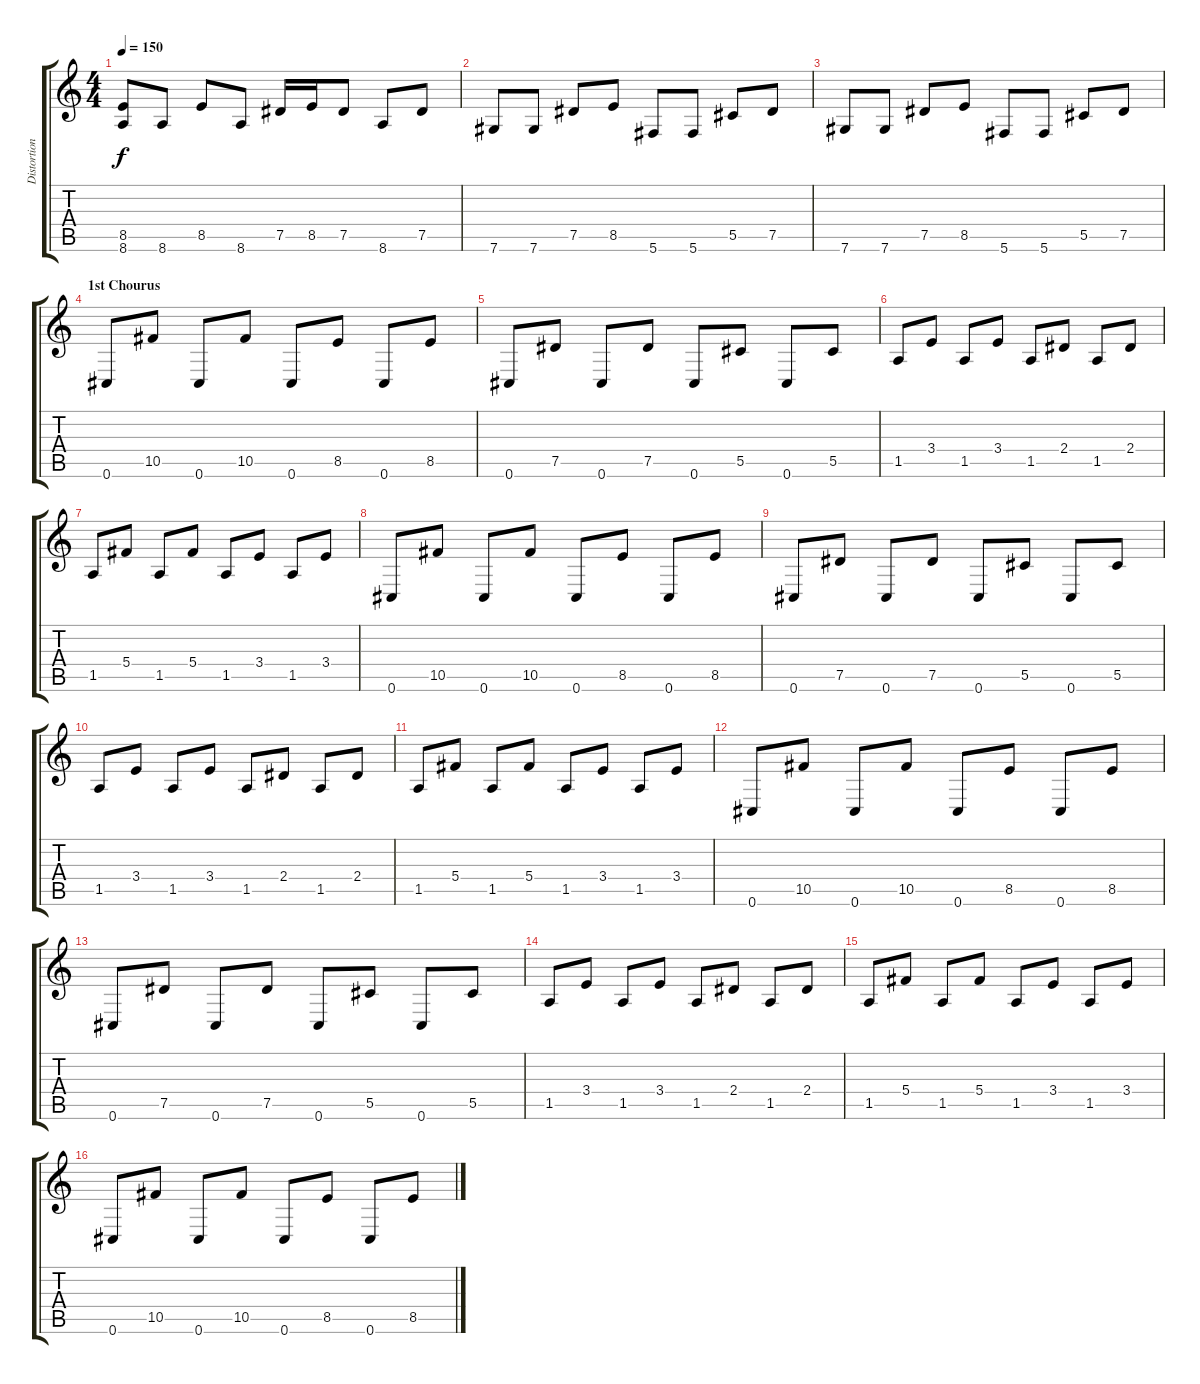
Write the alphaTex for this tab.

\track ("Distortion 2" "Distortion") {instrument distortionguitar}
\staff {score tabs}
\tuning (Eb4 Bb3 Gb3 Db3 Ab2 Db2) {hide}
\ts (4 4)
\tempo 150
\clef g2
\ks c
(8.5 8.6).8{dy f} 8.6.8 8.5.8 8.6.8 7.5.16 8.5.16 7.5.8 8.6.8 7.5.8 |
7.6.8 7.6.8 7.5.8 8.5.8 5.6.8 5.6.8 5.5.8 7.5.8 |
7.6.8 7.6.8 7.5.8 8.5.8 5.6.8 5.6.8 5.5.8 7.5.8 |
\section ("" "1st Chourus")
0.6.8 10.5.8 0.6.8 10.5.8 0.6.8 8.5.8 0.6.8 8.5.8 |
0.6.8 7.5.8 0.6.8 7.5.8 0.6.8 5.5.8 0.6.8 5.5.8 |
1.5.8 3.4.8 1.5.8 3.4.8 1.5.8 2.4.8 1.5.8 2.4.8 |
1.5.8 5.4.8 1.5.8 5.4.8 1.5.8 3.4.8 1.5.8 3.4.8 |
0.6.8 10.5.8 0.6.8 10.5.8 0.6.8 8.5.8 0.6.8 8.5.8 |
0.6.8 7.5.8 0.6.8 7.5.8 0.6.8 5.5.8 0.6.8 5.5.8 |
1.5.8 3.4.8 1.5.8 3.4.8 1.5.8 2.4.8 1.5.8 2.4.8 |
1.5.8 5.4.8 1.5.8 5.4.8 1.5.8 3.4.8 1.5.8 3.4.8 |
0.6.8 10.5.8 0.6.8 10.5.8 0.6.8 8.5.8 0.6.8 8.5.8 |
0.6.8 7.5.8 0.6.8 7.5.8 0.6.8 5.5.8 0.6.8 5.5.8 |
1.5.8 3.4.8 1.5.8 3.4.8 1.5.8 2.4.8 1.5.8 2.4.8 |
1.5.8 5.4.8 1.5.8 5.4.8 1.5.8 3.4.8 1.5.8 3.4.8 |
0.6.8 10.5.8 0.6.8 10.5.8 0.6.8 8.5.8 0.6.8 8.5.8
